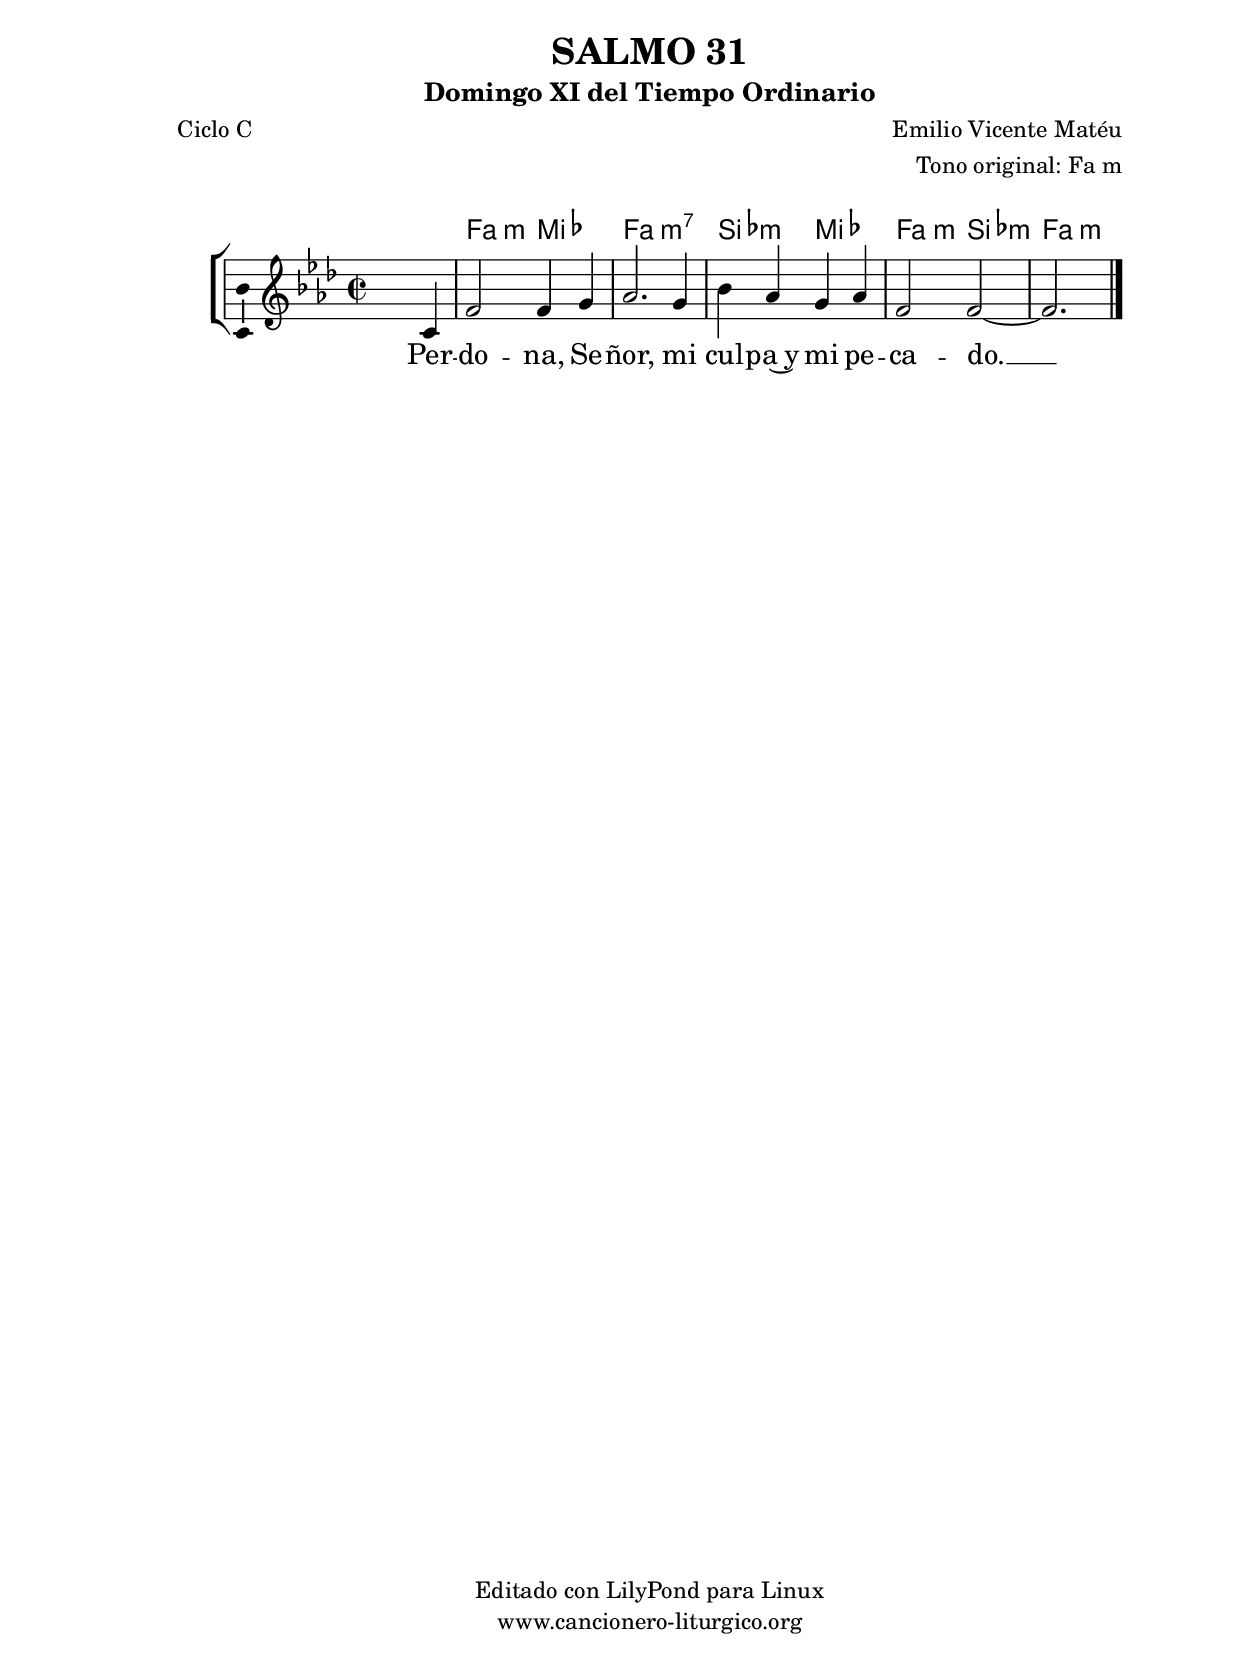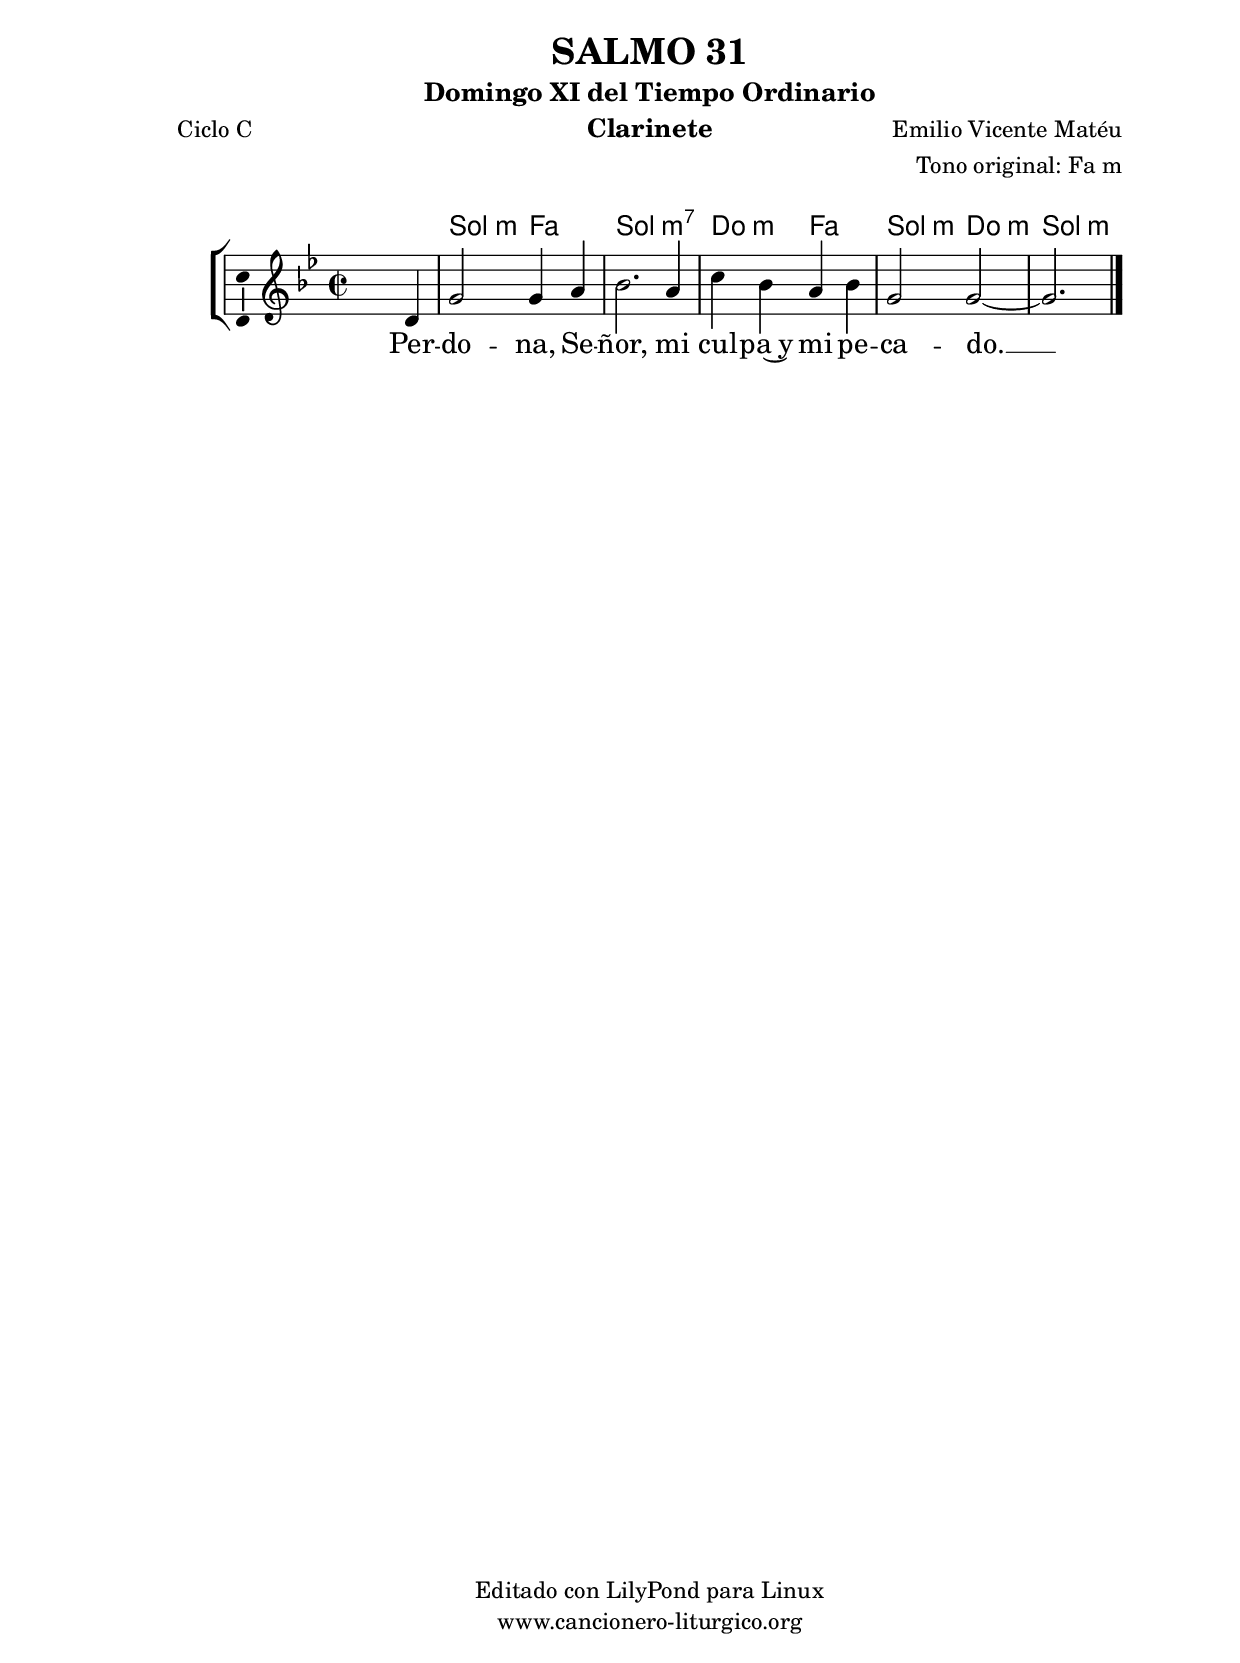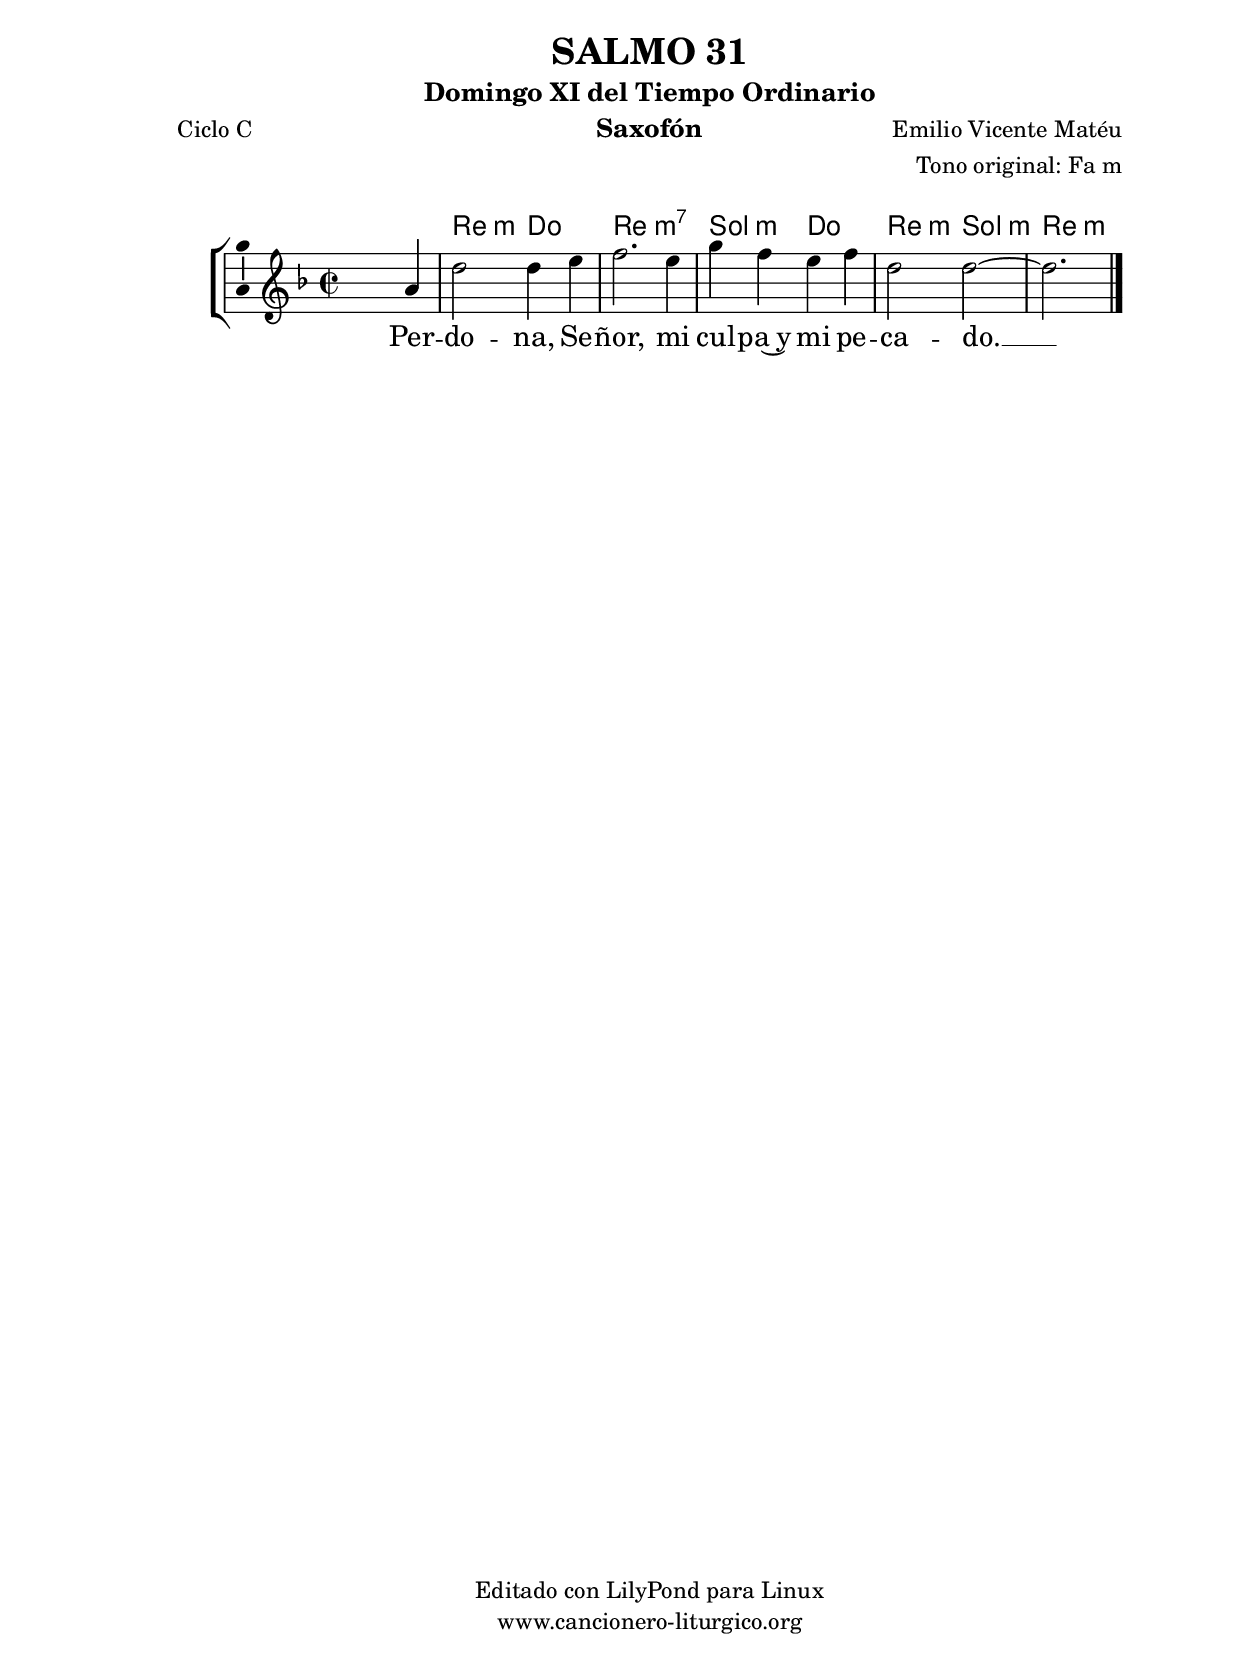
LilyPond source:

%
%para convertir .midi en .wav:
%timidity filename.midi -Ow -o finename.wav
%
%
%Para convertir de .wav a .mp3:
%lame -h -m j filename.wav
%
%
%para escuchar el midi:
%timidity nombrefichero.midi
%


%versión de lilypond para la que se ha escrito esta partitura:
\version "2.16.0"

	%Tamaño papel
	#(set-default-paper-size "a4")
	%Tamaño partitura
	#(set-global-staff-size 20)
	%No responde al pulsar sobre una nota
	#(ly:set-option 'point-and-click #f)

%parámetros del encabezamiento:
\header {
	title = "SALMO 31"
	subtitle = "Domingo XI del Tiempo Ordinario"
	composer = "Emilio Vicente Matéu"
	poet = "Ciclo C"
	meter = ""
	arranger = "Tono original: Fa m"
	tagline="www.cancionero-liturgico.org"
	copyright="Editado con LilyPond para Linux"
	tiempo = "Ordinario"
	usos = "Salmo"
	letra = "Perdona, Señor, mi culpa y mi pecado."
	}

%parámetros asociados al papel:
\paper  {
	oddHeaderMarkup = \markup {\fill-line { \on-the-fly #not-first-page \fromproperty #'header:title \on-the-fly #not-first-page \fromproperty #'header:composer }}
	evenHeaderMarkup = \markup {\fill-line { \fromproperty #'header:composer \fromproperty #'header:title }}
	#(set-paper-size "a4")
	print-page-number = ##f
	first-page-number = 1
	print-first-page-number = ##f
%	head-separation = 3.0 \cm
	top-margin = 2.0 \cm
	bottom-margin = 0.5\cm
%%%	bottom-margin = -1.0\cm
	left-margin = 3.0 \cm
	line-width = 16.0 \cm 
	indent = 8\mm
	interscoreline = 2.\mm
	between-system-space = 15\mm
%	para que las partituras no llenen la hoja:
	ragged-bottom = ##t
%	idem para la última hoja:
	ragged-last-bottom = ##f
%	para que las partituras llenen el ancho del papel:
	ragged-last = ##f
	after-title-space = 2.5 \cm
%page-count=1
%system-count=8

	%Flexible Vertical Spacing
%	markup-markup-spacing =
%	#'((basic-distance . 15) (minimum-distance . 15) (padding . 3))
	markup-system-spacing =
	#'((basic-distance . 15) (minimum-distance . 15) (padding . 3))
	system-system-spacing =
	#'((basic-distance . 15) (minimum-distance . 15) (padding . 3))
	score-system-spacing =
	#'((basic-distance . 15) (minimum-distance . 15) (padding . 5))
%	top-system-spacing = % header
%	#'((basic-distance . 8) (minimum-distance . 0) (padding . 3))
%	top-markup-spacing =
%	#'((basic-distance . 20) (minimum-distance . 20) (padding . 3))
	last-bottom-spacing = % footer
	#'((basic-distance . 5) (minimum-distance . 5) (padding . 3))
%	score-markup-spacing =
%	#'((basic-distance . 16) (minimum-distance . 13) (padding . 3))

	}


%parámetros que afectan a toda la partitura:
global =  {
	%clave de sol (G):
	\clef G
	%armadura:
%	\transpose f a
	\key f \minor
	\tempo 2=70
	\set Score.tempoHideNote = ##t
	}


acordes = {
	\italianChords
	\chordmode {
%	\transpose f a
{

s1
f2:m ees f1:7m bes2:m ees f:m bes:m f1:m

	}
	}
}

melodia = 
%	\transpose f a
{
	\relative c'{
	\time 2/2

s2. c4
f2 f4 g
aes2. g4
bes4 aes g aes
f2 f~
f2. s4

	\bar "|."
	}
	}


texto = \lyricmode {
Per -- do -- na, Se -- ñor, mi cul -- pa~y mi pe -- ca -- do. __
	}


acordesStaff = \context ChordNames = acordesStaff <<
	\set chordChanges = ##t
	\acordes
	>>


vozStaff = \context Voice = vozStaff
\with {\consists "Ambitus_engraver"}
<<
%	\set Staff.instrumentName = ""
%	\set Staff.shortInstrumentName = ""
%	\set Staff.midiInstrument = #"clarinet"
%	\set Staff.midiInstrument = #"cello"
%	\set Staff.midiInstrument = #"flute"
	\set Staff.midiInstrument = #"electric guitar (jazz)"
%	\set Staff.midiInstrument = #"english horn"
%	\set Staff.midiInstrument = #"violin"
%	\set Staff.midiInstrument = #"glockenspiel"
	\set Staff.midiMinimumVolume = #0.7
	\set Staff.midiMaximumVolume = #0.9
	\global
	\melodia
	>>


textoStaff = \context Lyrics = textoStaff <<
	\lyricsto vozStaff \texto
	>>

\book {
	\score {
		\context ChoirStaff {
			\override StaffGroup.SystemStartBracket #'collapse-height = #1
			\override Score.SystemStartBar #'collapse-height = #1
			<<
			\acordesStaff
			\vozStaff
			\textoStaff
			>>
			}
		\layout {
	    		\context {
				\Lyrics
				\override LyricText #'font-size = #2
				}
	   		 \context {
				\Score
				%fontSize = #3
				\override StaffSymbol #'staff-space = #(magstep +3)
				%\override Beam #'thickness = #0.55
				%\override SpacingSpanner #'spacing-increment = #1.0
				%\override Slur #'height-limit = #1.5
				}
			}
		}
	\score {
		\unfoldRepeats
		\context ChoirStaff {
			<<
			\acordesStaff
			\vozStaff
			>>
			}
		\midi {
	  		\context {
	  			\Score
				tempoWholesPerMinute = #(ly:make-moment 70 4)
				}
			}
		}
	}

%Partitura para clarinete
#(define output-suffix "C")
\book {
	\header{
		instrument = "Clarinete"
		}
	\score {
		\context ChoirStaff {
			\override StaffGroup.SystemStartBracket #'collapse-height = #1
			\override Score.SystemStartBar #'collapse-height = #1
\transpose c d
			<<
			\acordesStaff
			\vozStaff
			\textoStaff
			>>
			}
		\layout {
	    		\context {
				\Lyrics
				\override LyricText #'font-size = #2
				}
	   		 \context {
				\Score
				%fontSize = #3
				\override StaffSymbol #'staff-space = #(magstep +3)
				%\override Beam #'thickness = #0.55
				%\override SpacingSpanner #'spacing-increment = #1.0
				%\override Slur #'height-limit = #1.5
				}
			}
		}
	}

%Partitura para saxofón
#(define output-suffix "S")
\book {
	\header{
		instrument = "Saxofón"
		}
	\score {
		\context ChoirStaff {
			\override StaffGroup.SystemStartBracket #'collapse-height = #1
			\override Score.SystemStartBar #'collapse-height = #1
\transpose c a
			<<
			\acordesStaff
			\vozStaff
			\textoStaff
			>>
			}
		\layout {
	    		\context {
				\Lyrics
				\override LyricText #'font-size = #2
				}
	   		 \context {
				\Score
				%fontSize = #3
				\override StaffSymbol #'staff-space = #(magstep +3)
				%\override Beam #'thickness = #0.55
				%\override SpacingSpanner #'spacing-increment = #1.0
				%\override Slur #'height-limit = #1.5
				}
			}
		}
	}

